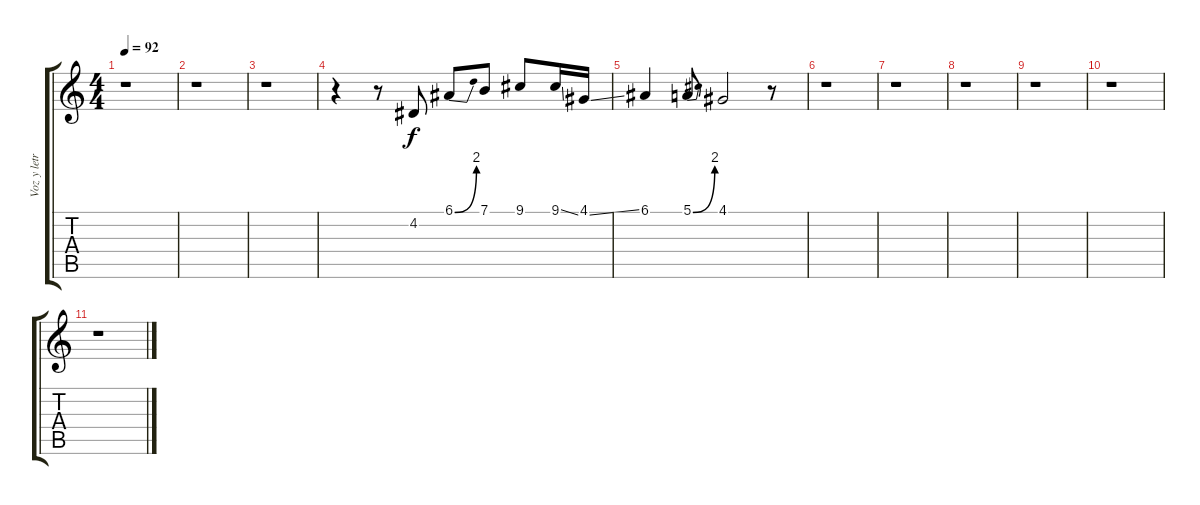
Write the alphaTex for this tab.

\track ("Voz y letra" "Voz y letr") {instrument tenorsax}
\staff {score tabs}
\tuning (E4 B3 G3 D3 A2 E2) {hide}
\ts (4 4)
\tempo 92
\clef g2
\ks c
r.1{dy f} |
r.1 |
r.1 |
r.4 r.8 4.2.8 6.1{be (bend 0 0 60 8)}.8 7.1.8 9.1.8 9.1{ss}.16 4.1{ss}.16 |
6.1.4 5.1{be (bend 0 0 60 8)}.8 4.1.2 r.8 |
r.1 |
r.1 |
r.1 |
r.1 |
r.1 |
r.1
